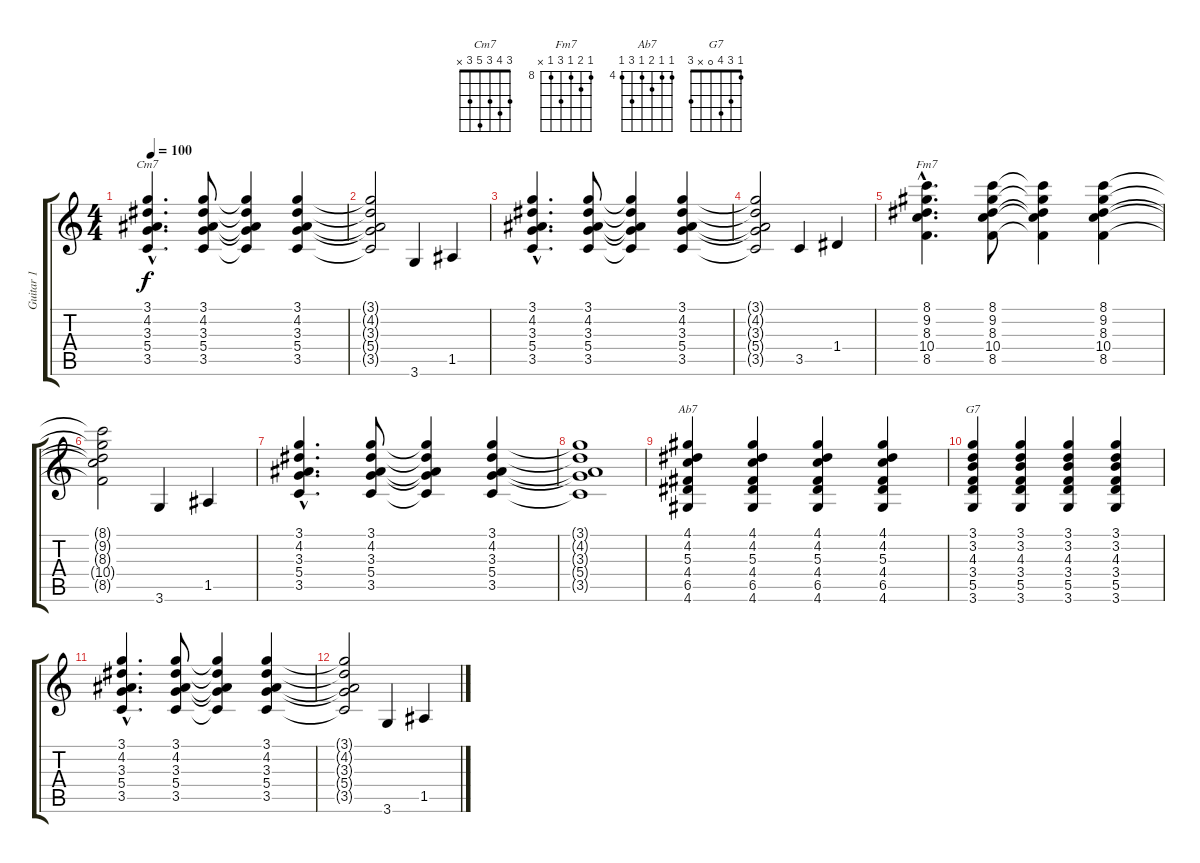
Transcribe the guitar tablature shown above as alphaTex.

\track ("Guitar 1" "Guitar 1") {instrument electricguitarjazz}
\staff {score tabs}
\tuning (E4 B3 G3 D3 A2 E2) {hide}
\chord ("Cm7" 3 4 3 5 3 x)
\chord ("Fm7" 8 9 8 10 8 x) {firstfret 8}
\chord ("Ab7" 4 4 5 4 6 4) {firstfret 4}
\chord ("G7" 1 3 4 0 x 3)
\ts (4 4)
\tempo 100
\clef g2
\ks c
(3.1{hac} 4.2{hac} 3.3{hac} 5.4{hac} 3.5{hac}).4{d ch "Cm7" dy f instrument electricguitarjazz} (3.1 4.2 3.3 5.4 3.5).8 (3.1{t} 4.2{t} 3.3{t} 5.4{t} 3.5{t}).4 (3.1 4.2 3.3 5.4 3.5).4 |
(3.1{t} 4.2{t} 3.3{t} 5.4{t} 3.5{t}).2 3.6.4 1.5.4 |
(3.1{hac} 4.2{hac} 3.3{hac} 5.4{hac} 3.5{hac}).4{d} (3.1 4.2 3.3 5.4 3.5).8 (3.1{t} 4.2{t} 3.3{t} 5.4{t} 3.5{t}).4 (3.1 4.2 3.3 5.4 3.5).4 |
(3.1{t} 4.2{t} 3.3{t} 5.4{t} 3.5{t}).2 3.5.4 1.4.4 |
(8.1{hac} 9.2{hac} 8.3{hac} 10.4{hac} 8.5{hac}).4{d ch "Fm7"} (8.1 9.2 8.3 10.4 8.5).8 (8.1{t} 9.2{t} 8.3{t} 10.4{t} 8.5{t}).4 (8.1 9.2 8.3 10.4 8.5).4 |
(8.1{t} 9.2{t} 8.3{t} 10.4{t} 8.5{t}).2 3.6.4 1.5.4 |
(3.1{hac} 4.2{hac} 3.3{hac} 5.4{hac} 3.5{hac}).4{d} (3.1 4.2 3.3 5.4 3.5).8 (3.1{t} 4.2{t} 3.3{t} 5.4{t} 3.5{t}).4 (3.1 4.2 3.3 5.4 3.5).4 |
(3.1{t} 4.2{t} 3.3{t} 5.4{t} 3.5{t}).1 |
(4.1 4.2 5.3 4.4 6.5 4.6).4{ch "Ab7"} (4.1 4.2 5.3 4.4 6.5 4.6).4 (4.1 4.2 5.3 4.4 6.5 4.6).4 (4.1 4.2 5.3 4.4 6.5 4.6).4 |
(3.1 3.2 4.3 3.4 5.5 3.6).4{ch "G7"} (3.1 3.2 4.3 3.4 5.5 3.6).4 (3.1 3.2 4.3 3.4 5.5 3.6).4 (3.1 3.2 4.3 3.4 5.5 3.6).4 |
(3.1{hac} 4.2{hac} 3.3{hac} 5.4{hac} 3.5{hac}).4{d} (3.1 4.2 3.3 5.4 3.5).8 (3.1{t} 4.2{t} 3.3{t} 5.4{t} 3.5{t}).4 (3.1 4.2 3.3 5.4 3.5).4 |
(3.1{t} 4.2{t} 3.3{t} 5.4{t} 3.5{t}).2 3.6.4 1.5.4
